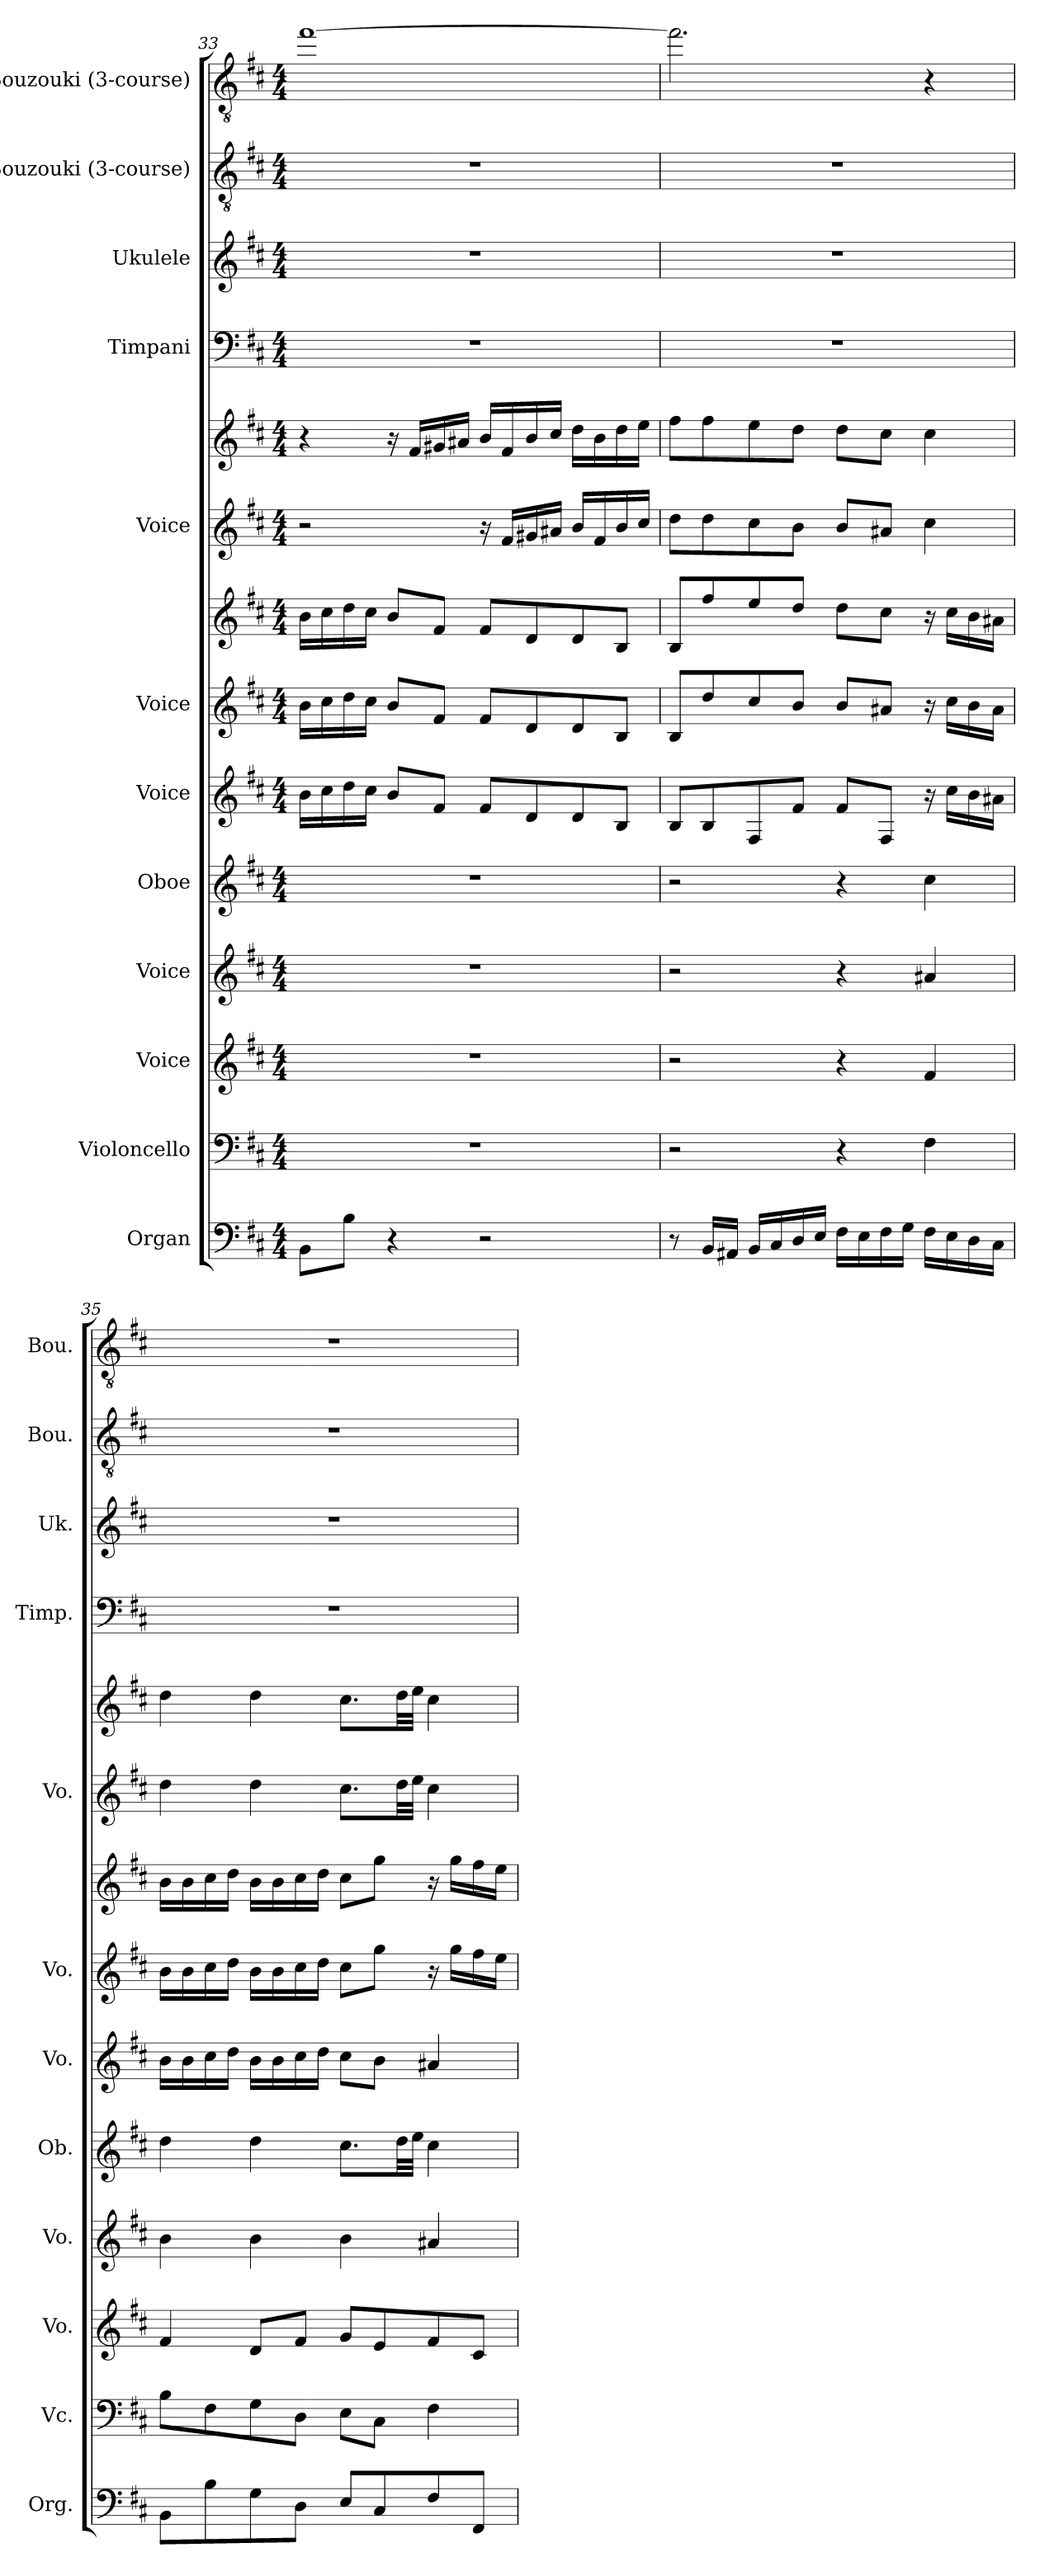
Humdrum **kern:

**kern	**kern	**kern	**kern	**kern	**kern	**kern	**kern	**kern	**kern	**kern	**kern	**kern	**kern
*part12	*part11	*part10	*part9	*part8	*part7	*part6	*part6	*part5	*part5	*part4	*part3	*part2	*part1
*staff14	*staff13	*staff12	*staff11	*staff10	*staff9	*staff8	*staff7	*staff6	*staff5	*staff4	*staff3	*staff2	*staff1
*I"Organ	*I"Violoncello	*I"Voice	*I"Voice	*I"Oboe	*I"Voice	*I"Voice	*	*I"Voice	*	*I"Timpani	*I"Ukulele	*I"Bouzouki (3-course)	*I"Bouzouki (3-course)
*I'Org.	*I'Vc.	*I'Vo.	*I'Vo.	*I'Ob.	*I'Vo.	*I'Vo.	*	*I'Vo.	*	*I'Timp.	*I'Uk.	*I'Bou.	*I'Bou.
!!LO:PB:g=z
*clefF4	*clefF4	*clefG2	*clefG2	*clefG2	*clefG2	*clefG2	*clefG2	*clefG2	*clefG2	*clefF4	*clefG2	*clefGv2	*clefGv2
*k[f#c#]	*k[f#c#]	*k[f#c#]	*k[f#c#]	*k[f#c#]	*k[f#c#]	*k[f#c#]	*k[f#c#]	*k[f#c#]	*k[f#c#]	*k[f#c#]	*k[f#c#]	*k[f#c#]	*k[f#c#]
*M4/4	*M4/4	*M4/4	*M4/4	*M4/4	*M4/4	*M4/4	*M4/4	*M4/4	*M4/4	*M4/4	*M4/4	*M4/4	*M4/4
=33	=33	=33	=33	=33	=33	=33	=33	=33	=33	=33	=33	=33	=33
8BB\L	1r	1r	1r	1r	16b\LL	16b\LL	16b\LL	2r	4r	1r	1r	1r	[1ff#
.	.	.	.	.	16cc#\	16cc#\	16cc#\	.	.	.	.	.	.
8B\J	.	.	.	.	16dd\	16dd\	16dd\	.	.	.	.	.	.
.	.	.	.	.	16cc#\JJ	16cc#\JJ	16cc#\JJ	.	.	.	.	.	.
4r	.	.	.	.	8b/L	8b/L	8b/L	.	16r	.	.	.	.
.	.	.	.	.	.	.	.	.	16f#/LL	.	.	.	.
.	.	.	.	.	8f#/J	8f#/J	8f#/J	.	16g#X/	.	.	.	.
.	.	.	.	.	.	.	.	.	16a#X/JJ	.	.	.	.
2r	.	.	.	.	8f#/L	8f#/L	8f#/L	16r	16b/LL	.	.	.	.
.	.	.	.	.	.	.	.	16f#/LL	16f#/	.	.	.	.
.	.	.	.	.	8d/	8d/	8d/	16g#X/	16b/	.	.	.	.
.	.	.	.	.	.	.	.	16a#X/JJ	16cc#/JJ	.	.	.	.
.	.	.	.	.	8d/	8d/	8d/	16b/LL	16dd\LL	.	.	.	.
.	.	.	.	.	.	.	.	16f#/	16b\	.	.	.	.
.	.	.	.	.	8B/J	8B/J	8B/J	16b/	16dd\	.	.	.	.
.	.	.	.	.	.	.	.	16cc#/JJ	16ee\JJ	.	.	.	.
=34	=34	=34	=34	=34	=34	=34	=34	=34	=34	=34	=34	=34	=34
8r	2r	2r	2r	2r	8B/L	8B/L	8B/L	8dd\L	8ff#\L	1r	1r	1r	2.ff#\]
16BB/LL	.	.	.	.	8B/	8dd/	8ff#/	8dd\	8ff#\	.	.	.	.
16AA#X/JJ	.	.	.	.	.	.	.	.	.	.	.	.	.
16BB/LL	.	.	.	.	8F#/	8cc#/	8ee/	8cc#\	8ee\	.	.	.	.
16C#/	.	.	.	.	.	.	.	.	.	.	.	.	.
16D/	.	.	.	.	8f#/J	8b/J	8dd/J	8b\J	8dd\J	.	.	.	.
16E/JJ	.	.	.	.	.	.	.	.	.	.	.	.	.
16F#\LL	4r	4r	4r	4r	8f#/L	8b/L	8dd\L	8b/L	8dd\L	.	.	.	.
16E\	.	.	.	.	.	.	.	.	.	.	.	.	.
16F#\	.	.	.	.	8F#/J	8a#X/J	8cc#\J	8a#X/J	8cc#\J	.	.	.	.
16G\JJ	.	.	.	.	.	.	.	.	.	.	.	.	.
16F#\LL	4F#\	4f#/	4a#X/	4cc#\	16r	16r	16r	4cc#\	4cc#\	.	.	.	4r
16E\	.	.	.	.	16cc#\LL	16cc#\LL	16cc#\LL	.	.	.	.	.	.
16D\	.	.	.	.	16b\	16b\	16b\	.	.	.	.	.	.
16C#\JJ	.	.	.	.	16a#X\JJ	16a#\JJ	16a#X\JJ	.	.	.	.	.	.
!!LO:PB:g=z
=35	=35	=35	=35	=35	=35	=35	=35	=35	=35	=35	=35	=35	=35
8BB\L	8B\L	4f#/	4b\	4dd\	16b\LL	16b\LL	16b\LL	4dd\	4dd\	1r	1r	1r	1r
.	.	.	.	.	16b\	16b\	16b\	.	.	.	.	.	.
8B\	8F#\	.	.	.	16cc#\	16cc#\	16cc#\	.	.	.	.	.	.
.	.	.	.	.	16dd\JJ	16dd\JJ	16dd\JJ	.	.	.	.	.	.
8G\	8G\	8d/L	4b\	4dd\	16b\LL	16b\LL	16b\LL	4dd\	4dd\	.	.	.	.
.	.	.	.	.	16b\	16b\	16b\	.	.	.	.	.	.
8D\J	8D\J	8f#/J	.	.	16cc#\	16cc#\	16cc#\	.	.	.	.	.	.
.	.	.	.	.	16dd\JJ	16dd\JJ	16dd\JJ	.	.	.	.	.	.
8E/L	8E\L	8g/L	4b\	8.cc#\L	8cc#\L	8cc#\L	8cc#\L	8.cc#\L	8.cc#\L	.	.	.	.
8C#/	8C#\J	8e/	.	.	8b\J	8gg\J	8gg\J	.	.	.	.	.	.
.	.	.	.	32dd\LL	.	.	.	32dd\LL	32dd\LL	.	.	.	.
.	.	.	.	32ee\JJJ	.	.	.	32ee\JJJ	32ee\JJJ	.	.	.	.
8F#/	4F#\	8f#/	4a#X/	4cc#\	4a#X/	16r	16r	4cc#\	4cc#\	.	.	.	.
.	.	.	.	.	.	16gg\LL	16gg\LL	.	.	.	.	.	.
8FF#/J	.	8c#/J	.	.	.	16ff#\	16ff#\	.	.	.	.	.	.
.	.	.	.	.	.	16ee\JJ	16ee\JJ	.	.	.	.	.	.
=	=	=	=	=	=	=	=	=	=	=	=	=	=
*-	*-	*-	*-	*-	*-	*-	*-	*-	*-	*-	*-	*-	*-
